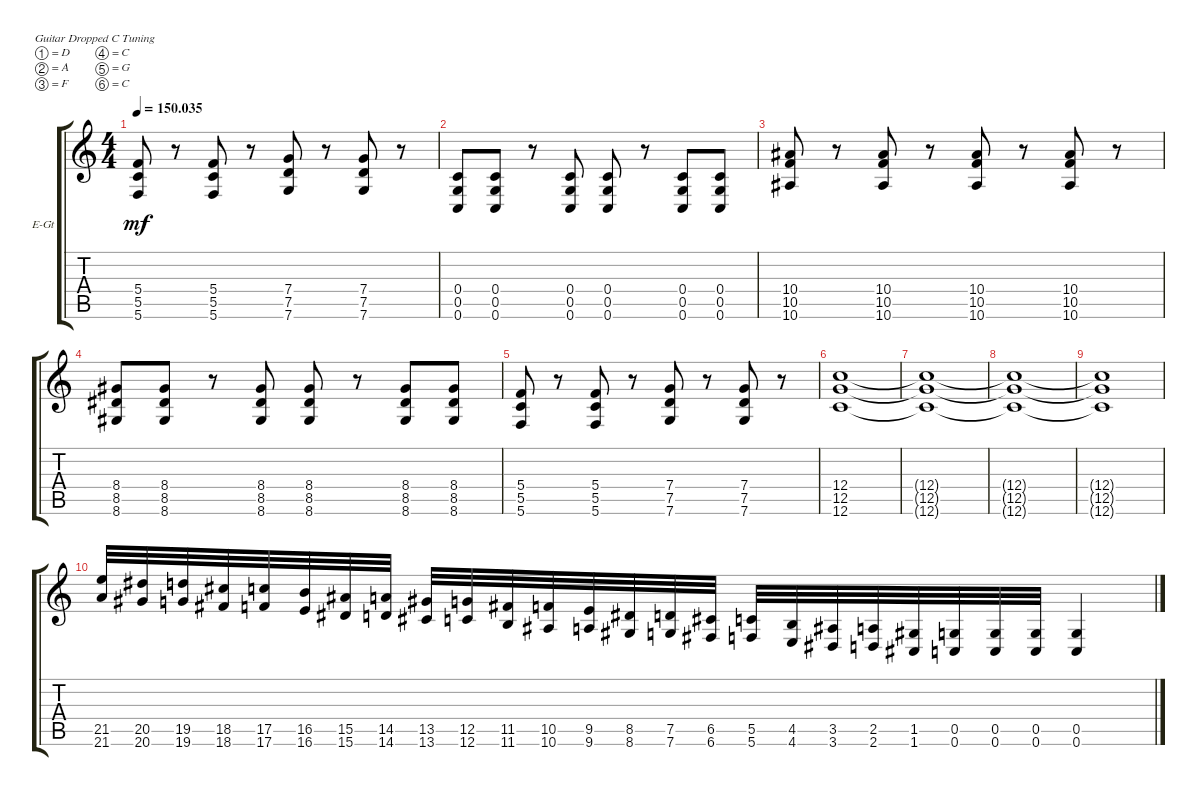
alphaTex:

\defaultSystemsLayout 4
\bracketExtendMode groupsimilarinstruments
\firstSystemTrackNameOrientation horizontal
\otherSystemsTrackNameOrientation horizontal
\track ("Electric Guitar (Drive)" "E-Gt") {instrument overdrivenguitar}
\staff {score tabs}
\tuning (D4 A3 F3 C3 G2 C2)
\ts (4 4)
\tempo
150.035
\accidentals auto
\clef g2
\ottava regular
\simile none
\ks c
(5.6 5.5 5.4).8{dy mf} r.8 (5.6 5.5 5.4).8 r.8 (7.6 7.5 7.4).8 r.8 (7.6 7.5 7.4).8 r.8 |
(0.6 0.5 0.4).8 (0.4 0.5 0.6).8 r.8 (0.4 0.5 0.6).8 (0.6 0.5 0.4).8 r.8 (0.6 0.5 0.4).8 (0.4 0.5 0.6).8 |
(10.6 10.5 10.4).8 r.8 (10.5 10.4 10.6).8 r.8 (10.6 10.5 10.4).8 r.8 (10.6 10.5 10.4).8 r.8 |
(8.6 8.5 8.4).8 (8.6 8.5 8.4).8 r.8 (8.6 8.5 8.4).8 (8.6 8.5 8.4).8 r.8 (8.6 8.5 8.4).8 (8.6 8.5 8.4).8 |
(5.6 5.5 5.4).8 r.8 (5.6 5.5 5.4).8 r.8 (7.6 7.5 7.4).8 r.8 (7.6 7.5 7.4).8 r.8 |
(12.6 12.5 12.4).1 |
(12.5{t} 12.4{t} 12.6{t}).1 |
(12.5{t} 12.4{t} 12.6{t}).1 |
(12.6{t} 12.5{t} 12.4{t}).1 |
(21.6 21.5).32 (20.6 20.5).32 (19.6 19.5).32 (18.6 18.5).32 (17.6 17.5).32 (16.6 16.5).32 (15.6 15.5).32 (14.6 14.5).32 (13.6 13.5).32 (12.6 12.5).32 (11.6 11.5).32 (10.6 10.5).32 (9.6 9.5).32 (8.6 8.5).32 (7.6 7.5).32 (6.6 6.5).32 (5.6 5.5).32 (4.6 4.5).32 (3.6 3.5).32 (2.6 2.5).32 (1.6 1.5).32 (0.6 0.5).32 (0.6 0.5).32 (0.5 0.6).32 (0.6 0.5).4
